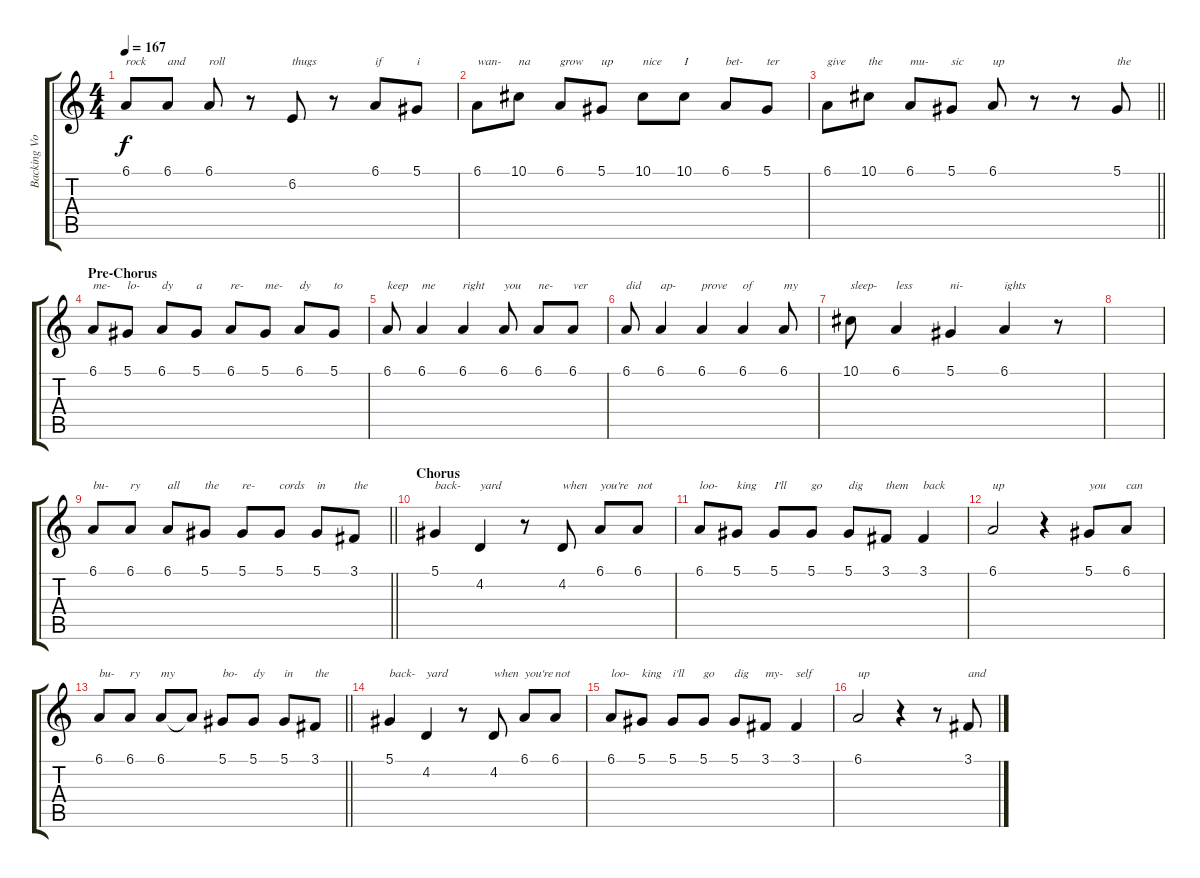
\track ("Backing Vocals [R]" "Backing Vo") {instrument altosax}
\staff {score tabs}
\tuning (Eb4 Bb3 Gb3 Db3 Ab2 Db2) {hide}
\ts (4 4)
\tempo 167
\clef g2
\ks c
6.1.8{txt "rock" dy f} 6.1.8{txt "and"} 6.1.8{txt "roll"} r.8 6.2.8{txt "thugs"} r.8 6.1.8{txt "if"} 5.1.8{txt "i"} |
6.1.8{txt "wan-"} 10.1.8{txt "na"} 6.1.8{txt "grow"} 5.1.8{txt "up"} 10.1.8{txt "nice"} 10.1.8{txt "I"} 6.1.8{txt "bet-"} 5.1.8{txt "ter"} |
\barLineRight lightlight
6.1.8{txt "give"} 10.1.8{txt "the"} 6.1.8{txt "mu-"} 5.1.8{txt "sic"} 6.1.8{txt "up"} r.8 r.8 5.1.8{txt "the"} |
\section ("" "Pre-Chorus")
6.1.8{txt "me-"} 5.1.8{txt "lo-"} 6.1.8{txt "dy"} 5.1.8{txt "a"} 6.1.8{txt "re-"} 5.1.8{txt "me-"} 6.1.8{txt "dy"} 5.1.8{txt "to"} |
6.1.8{txt "keep"} 6.1.4{txt "me"} 6.1.4{txt "right"} 6.1.8{txt "you"} 6.1.8{txt "ne-"} 6.1.8{txt "ver"} |
6.1.8{txt "did"} 6.1.4{txt "ap-"} 6.1.4{txt "prove"} 6.1.4{txt "of"} 6.1.8{txt "my"} |
10.1.8{txt "sleep-"} 6.1.4{txt "less"} 5.1.4{txt "ni-"} 6.1.4{txt "ights"} r.8 |
|
\barLineRight lightlight
6.1.8{txt "bu-"} 6.1.8{txt "ry"} 6.1.8{txt "all"} 5.1.8{txt "the"} 5.1.8{txt "re-"} 5.1.8{txt "cords"} 5.1.8{txt "in"} 3.1.8{txt "the"} |
\section ("" "Chorus")
5.1.4{txt "back-"} 4.2.4{txt "yard"} r.8 4.2.8{txt "when"} 6.1.8{txt "you're"} 6.1.8{txt "not"} |
6.1.8{txt "loo-"} 5.1.8{txt "king"} 5.1.8{txt "I'll"} 5.1.8{txt "go"} 5.1.8{txt "dig"} 3.1.8{txt "them"} 3.1.4{txt "back"} |
6.1.2{txt "up"} r.4 5.1.8{txt "you"} 6.1.8{txt "can"} |
\barLineRight lightlight
6.1.8{txt "bu-"} 6.1.8{txt "ry"} 6.1.8{txt "my"} 6.1{t}.8 5.1.8{txt "bo-"} 5.1.8{txt "dy"} 5.1.8{txt "in"} 3.1.8{txt "the"} |
5.1.4{txt "back-"} 4.2.4{txt "yard"} r.8 4.2.8{txt "when"} 6.1.8{txt "you're"} 6.1.8{txt "not"} |
6.1.8{txt "loo-"} 5.1.8{txt "king"} 5.1.8{txt "i'll"} 5.1.8{txt "go"} 5.1.8{txt "dig"} 3.1.8{txt "my-"} 3.1.4{txt "self"} |
6.1.2{txt "up"} r.4 r.8 3.1.8{txt "and"}
